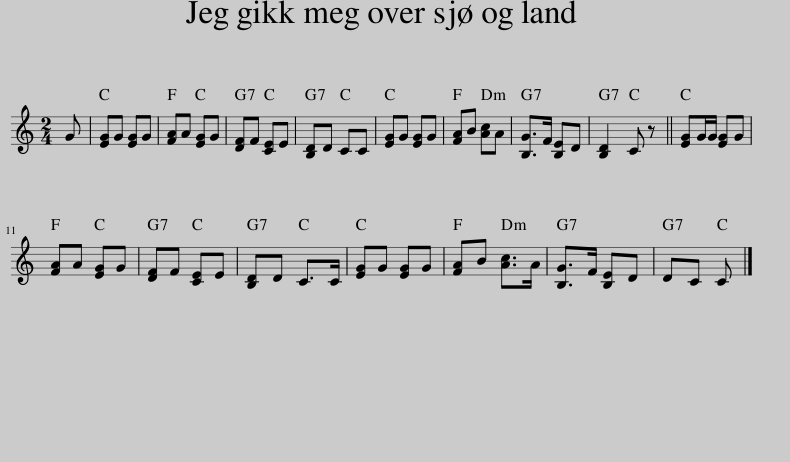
X:1
L:1/8
M:2/4
I:linebreak $
K:C
V:1 treble
V:1
 G | [EG]G [EG]G | [FA]A [EG]G | [DF]F [CE]E | [B,D]D CC | %5
 [EG]G [EG]G | [FA]B [Ac]A | [B,G]>F [B,E]D | [B,D]2 C z || [EG]G/G/ [EG]G |$ %10
 [FA]A [EG]G | [DF]F [CE]E | [B,D]D C>C | [EG]G [EG]G | [FA]B [Ac]>A | %15
 [B,G]>F [B,E]D | DC C |] %17
